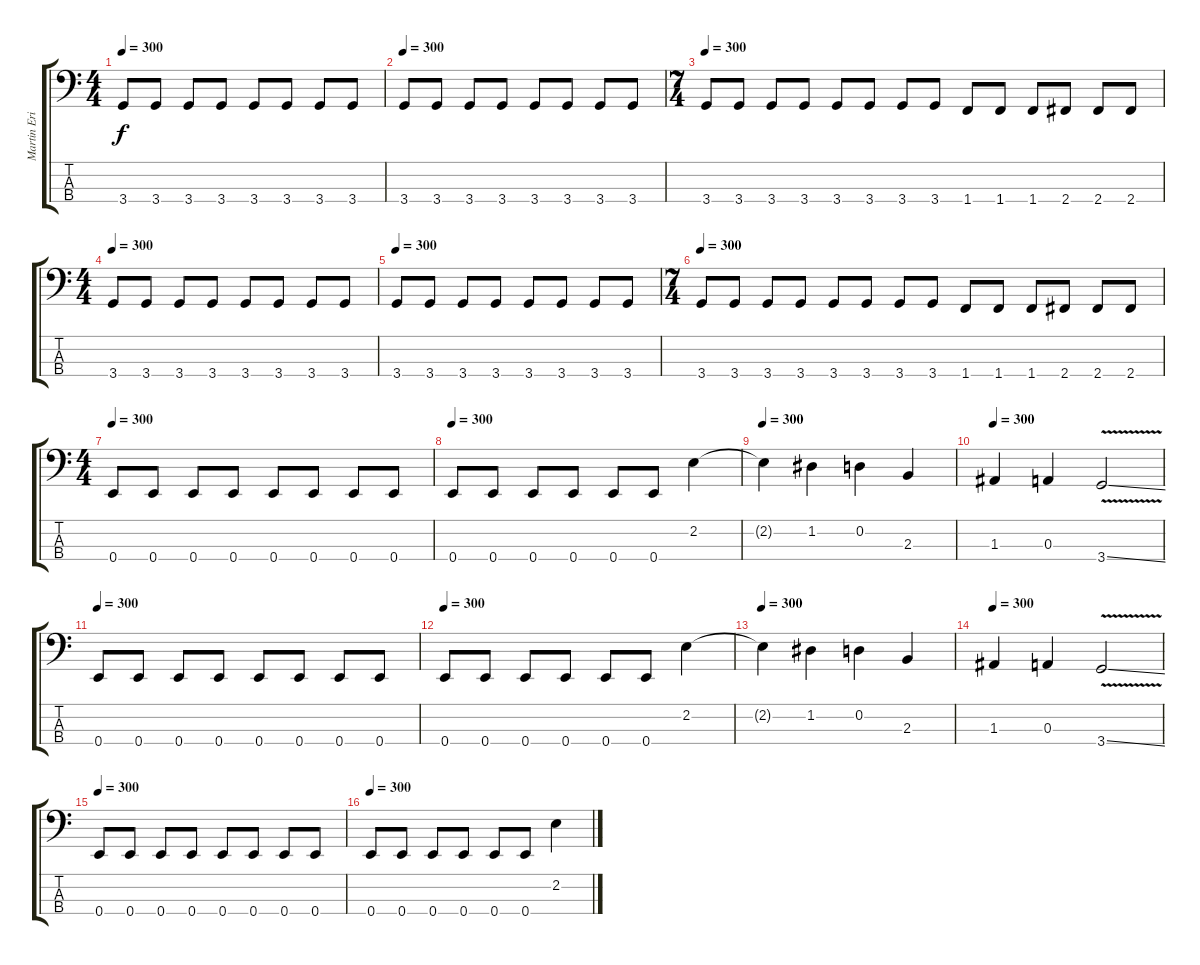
\track ("Martin Eric Ain (Bass)" "Martin Eri") {instrument electricbasspick}
\staff {score tabs}
\tuning (G2 D2 A1 E1) {hide}
\ts (4 4)
\tempo 300
\clef f4
\ks c
3.4.8{dy f} 3.4.8 3.4.8 3.4.8 3.4.8 3.4.8 3.4.8 3.4.8 |
\tempo 300
3.4.8 3.4.8 3.4.8 3.4.8 3.4.8 3.4.8 3.4.8 3.4.8 |
\ts (7 4)
\tempo 300
3.4.8 3.4.8 3.4.8 3.4.8 3.4.8 3.4.8 3.4.8 3.4.8 1.4.8 1.4.8 1.4.8 2.4.8 2.4.8 2.4.8 |
\ts (4 4)
\tempo 300
3.4.8 3.4.8 3.4.8 3.4.8 3.4.8 3.4.8 3.4.8 3.4.8 |
\tempo 300
3.4.8 3.4.8 3.4.8 3.4.8 3.4.8 3.4.8 3.4.8 3.4.8 |
\ts (7 4)
\tempo 300
3.4.8 3.4.8 3.4.8 3.4.8 3.4.8 3.4.8 3.4.8 3.4.8 1.4.8 1.4.8 1.4.8 2.4.8 2.4.8 2.4.8 |
\ts (4 4)
\tempo 300
0.4.8 0.4.8 0.4.8 0.4.8 0.4.8 0.4.8 0.4.8 0.4.8 |
\tempo 300
0.4.8 0.4.8 0.4.8 0.4.8 0.4.8 0.4.8 2.2.4 |
\tempo 300
2.2{t}.4 1.2.4 0.2.4 2.3.4 |
\tempo 300
1.3.4 0.3.4 3.4{v ss}.2 |
\tempo 300
0.4.8 0.4.8 0.4.8 0.4.8 0.4.8 0.4.8 0.4.8 0.4.8 |
\tempo 300
0.4.8 0.4.8 0.4.8 0.4.8 0.4.8 0.4.8 2.2.4 |
\tempo 300
2.2{t}.4 1.2.4 0.2.4 2.3.4 |
\tempo 300
1.3.4 0.3.4 3.4{v ss}.2 |
\tempo 300
0.4.8 0.4.8 0.4.8 0.4.8 0.4.8 0.4.8 0.4.8 0.4.8 |
\tempo 300
0.4.8 0.4.8 0.4.8 0.4.8 0.4.8 0.4.8 2.2.4
